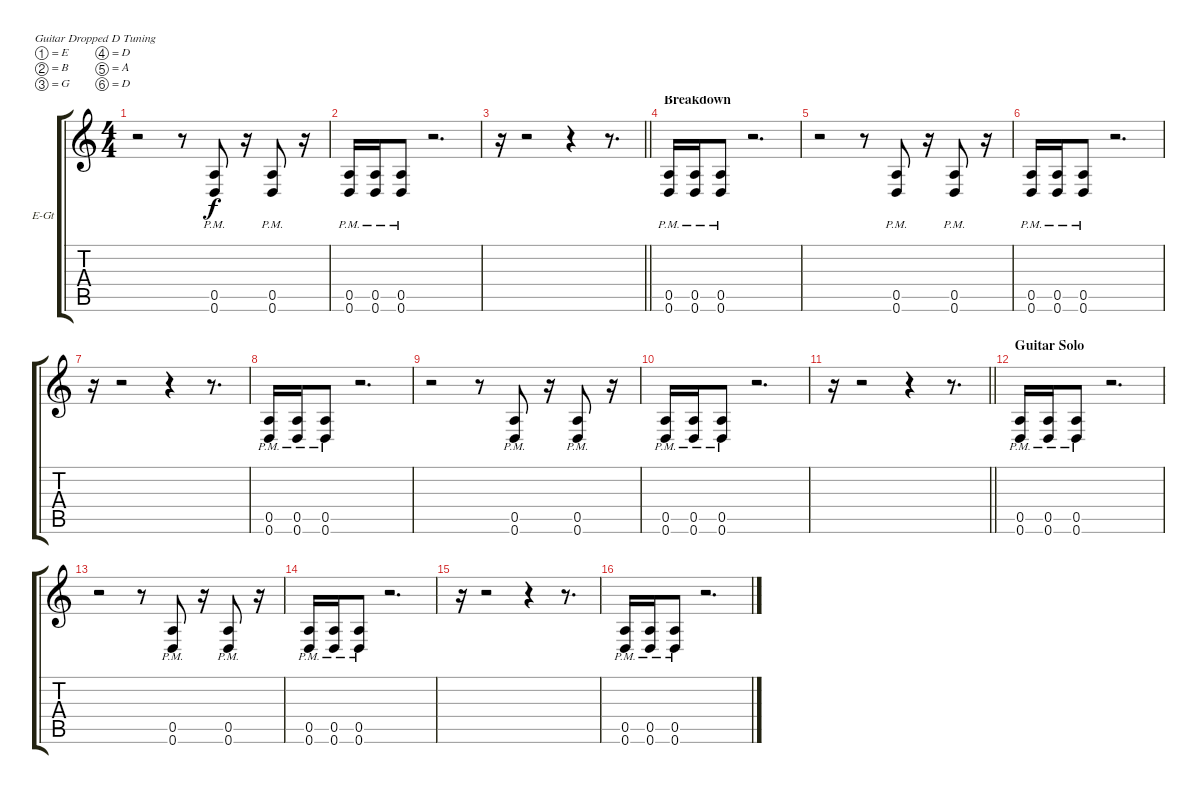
\bracketExtendMode groupsimilarinstruments
\firstSystemTrackNameOrientation horizontal
\otherSystemsTrackNameOrientation horizontal
\track ("Electric Guitar 2" "E-Gt") {instrument distortionguitar}
\staff {score tabs}
\tuning (E4 B3 G3 D3 A2 D2)
\ts (4 4)
\tempo (142 hide)
\clef g2
\ks c
r.2{dy f} r.8 (0.5{pm} 0.6{pm}).8 r.16 (0.5{pm} 0.6{pm}).8 r.16 |
(0.5{pm} 0.6{pm}).16 (0.5{pm} 0.6{pm}).16 (0.5{pm} 0.6{pm}).8 r.2{d} |
\barLineRight lightlight
r.16 r.2 r.4 r.8{d} |
\section ("" "Breakdown")
(0.5{pm} 0.6{pm}).16 (0.5{pm} 0.6{pm}).16 (0.5{pm} 0.6{pm}).8 r.2{d} |
r.2 r.8 (0.5{pm} 0.6{pm}).8 r.16 (0.5{pm} 0.6{pm}).8 r.16 |
(0.5{pm} 0.6{pm}).16 (0.5{pm} 0.6{pm}).16 (0.5{pm} 0.6{pm}).8 r.2{d} |
r.16 r.2 r.4 r.8{d} |
(0.5{pm} 0.6{pm}).16 (0.5{pm} 0.6{pm}).16 (0.5{pm} 0.6{pm}).8 r.2{d} |
r.2 r.8 (0.5{pm} 0.6{pm}).8 r.16 (0.5{pm} 0.6{pm}).8 r.16 |
(0.5{pm} 0.6{pm}).16 (0.5{pm} 0.6{pm}).16 (0.5{pm} 0.6{pm}).8 r.2{d} |
\barLineRight lightlight
r.16 r.2 r.4 r.8{d} |
\section ("" "Guitar Solo")
(0.5{pm} 0.6{pm}).16 (0.5{pm} 0.6{pm}).16 (0.5{pm} 0.6{pm}).8 r.2{d} |
r.2 r.8 (0.5{pm} 0.6{pm}).8 r.16 (0.5{pm} 0.6{pm}).8 r.16 |
(0.5{pm} 0.6{pm}).16 (0.5{pm} 0.6{pm}).16 (0.5{pm} 0.6{pm}).8 r.2{d} |
r.16 r.2 r.4 r.8{d} |
(0.5{pm} 0.6{pm}).16 (0.5{pm} 0.6{pm}).16 (0.5{pm} 0.6{pm}).8 r.2{d}
